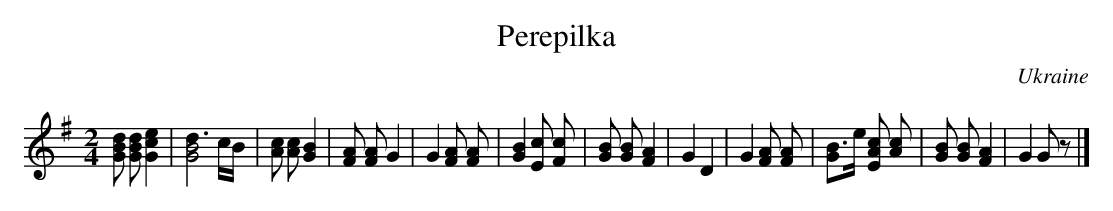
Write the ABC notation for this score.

X:1
T:Perepilka
L:1/8
M:2/4
O:Ukraine
K:G
[GBd] [GBd] [G2c2e2] | [G4B4d3] c/2B/2 | \
[Ac] [Ac] [G2B2] | [FA] [FA] G2 | \
G2 [FA] [FA] | [G2B2] [Ec] [Fc] |\
[GB] [GB] [F2A2] | G2 D2 | \
G2 [FA] [FA] | [G2B3/2]e/2 [EAc] [Ac] | \
[GB] [GB] [F2A2] | G2 G z |]
